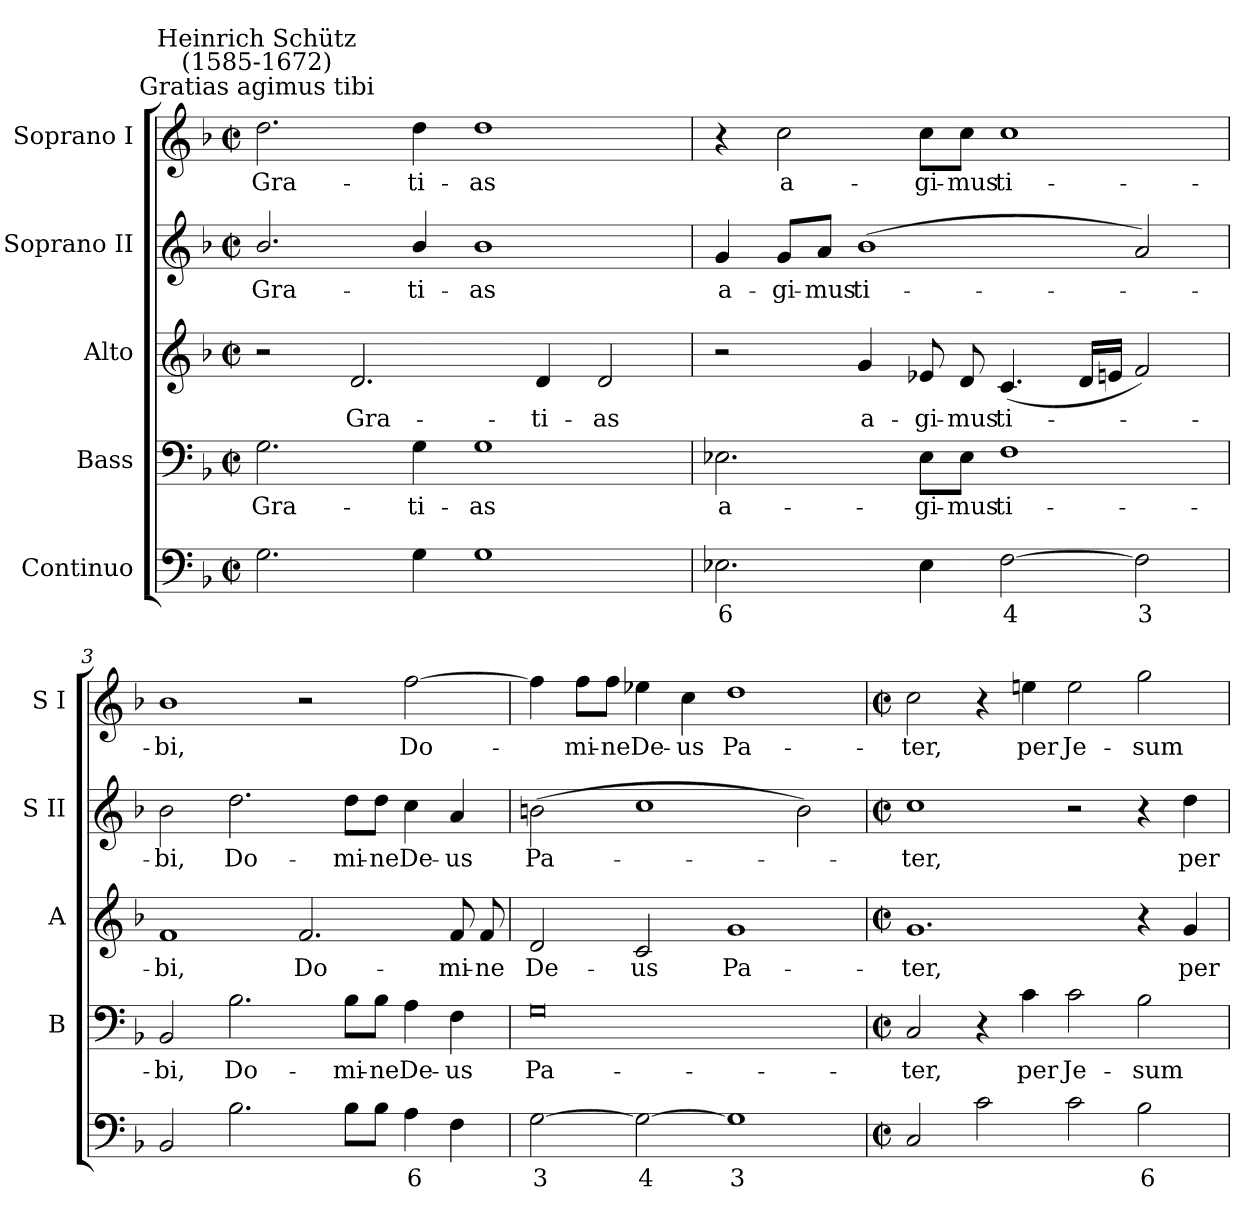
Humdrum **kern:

**kern	**text	**kern	**text	**kern	**text	**kern	**text	**kern	**text
*part5	*part5	*part4	*part4	*part3	*part3	*part2	*part2	*part1	*part1
*staff5	*staff5	*staff4	*staff4	*staff3	*staff3	*staff2	*staff2	*staff1	*staff1
*I"Continuo	*	*I"Bass	*	*I"Alto	*	*I"Soprano II	*	*I"Soprano I	*
*	*	*I'B	*	*I'A	*	*I'S II	*	*I'S I	*
*clefF4	*	*clefF4	*	*clefG2	*	*clefG2	*	*clefG2	*
*k[b-]	*	*k[b-]	*	*k[b-]	*	*k[b-]	*	*k[b-]	*
*F:	*	*F:	*	*F:	*	*F:	*	*F:	*
*M4/2	*	*M4/2	*	*M4/2	*	*M4/2	*	*M4/2	*
*met(c|)	*	*met(c|)	*	*met(c|)	*	*met(c|)	*	*met(c|)	*
=1	=1	=1	=1	=1	=1	=1	=1	=1	=1
!	!	!	!	!	!	!	!	!LO:TX:a:cj:t=Gratias agimus tibi	!
!	!	!	!	!	!	!	!	!LO:TX:a:cj:t=Heinrich Schütz\n(1585-1672)	!
!	!	!	!LO:LY:b	!	!	!	!LO:LY:b	!	!LO:LY:b
2.G	.	2.G	Gra-	2r	.	2.b-/	Gra-	2.dd	Gra-
!	!	!	!	!	!LO:LY:b	!	!	!	!
.	.	.	.	2.d	Gra-	.	.	.	.
!	!	!	!LO:LY:b	!	!	!	!LO:LY:b	!	!LO:LY:b
4G	.	4G	-ti-	.	.	4b-/	-ti-	4dd	-ti-
!	!	!	!LO:LY:b	!	!	!	!LO:LY:b	!	!LO:LY:b
1G	.	1G	-as	.	.	1b-/	-as	1dd	-as
!	!	!	!	!	!LO:LY:b	!	!	!	!
.	.	.	.	4d	-ti-	.	.	.	.
!	!	!	!	!	!LO:LY:b	!	!	!	!
.	.	.	.	2d	-as	.	.	.	.
=2	=2	=2	=2	=2	=2	=2	=2	=2	=2
!	!LO:LY:b	!	!LO:LY:b	!	!	!	!LO:LY:b	!	!
2.E-X	6	2.E-X	a-	2r	.	4g	a-	4r	.
!	!	!	!	!	!	!	!LO:LY:b	!	!LO:LY:b
.	.	.	.	.	.	8g/L	-gi-	2cc	a-
!	!	!	!	!	!	!	!LO:LY:b	!	!
.	.	.	.	.	.	8a/J	-mus	.	.
!	!	!	!	!	!LO:LY:b	!	!LO:LY:b	!	!
.	.	.	.	4g	a-	(<1b-	ti-	.	.
!	!	!	!LO:LY:b	!	!LO:LY:b	!	!	!	!LO:LY:b
4E-	.	8E-\L	-gi-	8e-X	-gi-	.	.	8cc\L	-gi-
!	!	!	!LO:LY:b	!	!LO:LY:b	!	!	!	!LO:LY:b
.	.	8E-\J	-mus	8d	-mus	.	.	8cc\J	-mus
!	!LO:LY:b	!	!LO:LY:b	!	!LO:LY:b	!	!	!	!LO:LY:b
[2F	4	1F	ti-	(<4.c	ti-	.	.	1cc	ti-
.	.	.	.	16dLL	.	.	.	.	.
.	.	.	.	16enJJ	.	.	.	.	.
!	!LO:LY:b	!	!	!	!	!	!	!	!
2F]	3	.	.	2f)	.	2a)	.	.	.
=3	=3	=3	=3	=3	=3	=3	=3	=3	=3
!	!	!	!LO:LY:b	!	!LO:LY:b	!	!LO:LY:b	!	!LO:LY:b
2BB-	.	2BB-	-bi,	1f	bi,	2b-	bi,	1b-	-bi,
!	!	!	!LO:LY:b	!	!	!	!LO:LY:b	!	!
2.B-	.	2.B-	Do-	.	.	2.dd	Do-	.	.
!	!	!	!	!	!LO:LY:b	!	!	!	!
.	.	.	.	2.f	Do-	.	.	2r	.
!	!	!	!LO:LY:b	!	!	!	!LO:LY:b	!	!
8B-L	.	8B-\L	-mi-	.	.	8dd\L	-mi-	.	.
!	!	!	!LO:LY:b	!	!	!	!LO:LY:b	!	!
8B-J	.	8B-\J	-ne	.	.	8dd\J	-ne	.	.
!	!LO:LY:b	!	!LO:LY:b	!	!	!	!LO:LY:b	!	!LO:LY:b
4A	6	4A	De-	.	.	4cc	De-	[2ff	Do-
!	!	!	!LO:LY:b	!	!LO:LY:b	!	!LO:LY:b	!	!
4F	.	4F	-us	8f	-mi-	4a	-us	.	.
!	!	!	!	!	!LO:LY:b	!	!	!	!
.	.	.	.	8f	-ne	.	.	.	.
=4	=4	=4	=4	=4	=4	=4	=4	=4	=4
!	!LO:LY:b	!	!LO:LY:b	!	!LO:LY:b	!	!LO:LY:b	!	!
[2G	3	0G	Pa-	2d	De-	(>2bn	Pa-	4ff]	.
!	!	!	!	!	!	!	!	!	!LO:LY:b
.	.	.	.	.	.	.	.	8ff\L	mi-
!	!	!	!	!	!	!	!	!	!LO:LY:b
.	.	.	.	.	.	.	.	8ff\J	-ne
!	!LO:LY:b	!	!	!	!LO:LY:b	!	!	!	!LO:LY:b
2G_	4	.	.	2c	-us	1cc	.	4ee-X	De-
!	!	!	!	!	!	!	!	!	!LO:LY:b
.	.	.	.	.	.	.	.	4cc	-us
!	!LO:LY:b	!	!	!	!LO:LY:b	!	!	!	!LO:LY:b
1G]	3	.	.	1g	Pa-	.	.	1dd	Pa-
.	.	.	.	.	.	2b)	.	.	.
!!LO:LB:g=z
=5	=5	=5	=5	=5	=5	=5	=5	=5	=5
*M4/2	*	*M4/2	*	*M4/2	*	*M4/2	*	*M4/2	*
*met(c|)	*	*met(c|)	*	*met(c|)	*	*met(c|)	*	*met(c|)	*
!	!	!	!LO:LY:b	!	!LO:LY:b	!	!LO:LY:b	!	!LO:LY:b
2C	.	2C	-ter,	1.g	-ter,	1cc	ter,	2cc	-ter,
2c	.	4r	.	.	.	.	.	4r	.
!	!	!	!LO:LY:b	!	!	!	!	!	!LO:LY:b
.	.	4c	per	.	.	.	.	4een	per
!	!	!	!LO:LY:b	!	!	!	!	!	!LO:LY:b
2c	.	2c	Je-	.	.	2r	.	2ee	Je-
!	!LO:LY:b	!	!LO:LY:b	!	!	!	!	!	!LO:LY:b
2B-	6	2B-	-sum	4r	.	4r	.	2gg	-sum
!	!	!	!	!	!LO:LY:b	!	!LO:LY:b	!	!
.	.	.	.	4g	per	4dd	per	.	.
=	=	=	=	=	=	=	=	=	=
*-	*-	*-	*-	*-	*-	*-	*-	*-	*-
